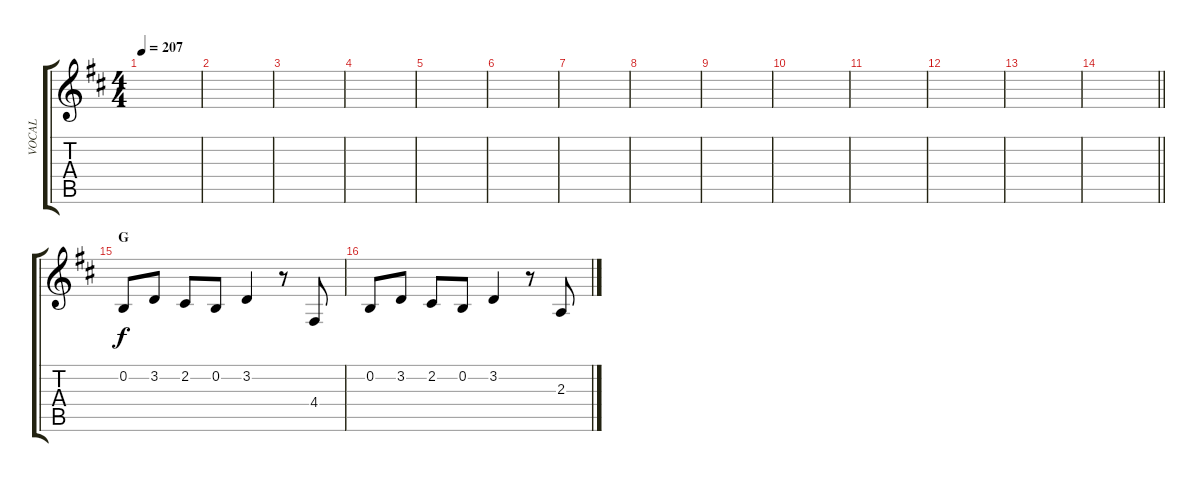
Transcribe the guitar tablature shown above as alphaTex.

\track ("VOCAL" "VOCAL") {instrument oboe}
\staff {score tabs}
\tuning (E4 B3 G3 D3 A2 E2) {hide}
\ts (4 4)
\tempo 207
\clef g2
\ks d
|
|
|
|
|
|
|
|
|
|
|
|
|
\barLineRight lightlight
|
\section ("" "G")
0.2.8{dy f} 3.2.8 2.2.8 0.2.8 3.2.4 r.8 4.4.8 |
0.2.8 3.2.8 2.2.8 0.2.8 3.2.4 r.8 2.3.8
